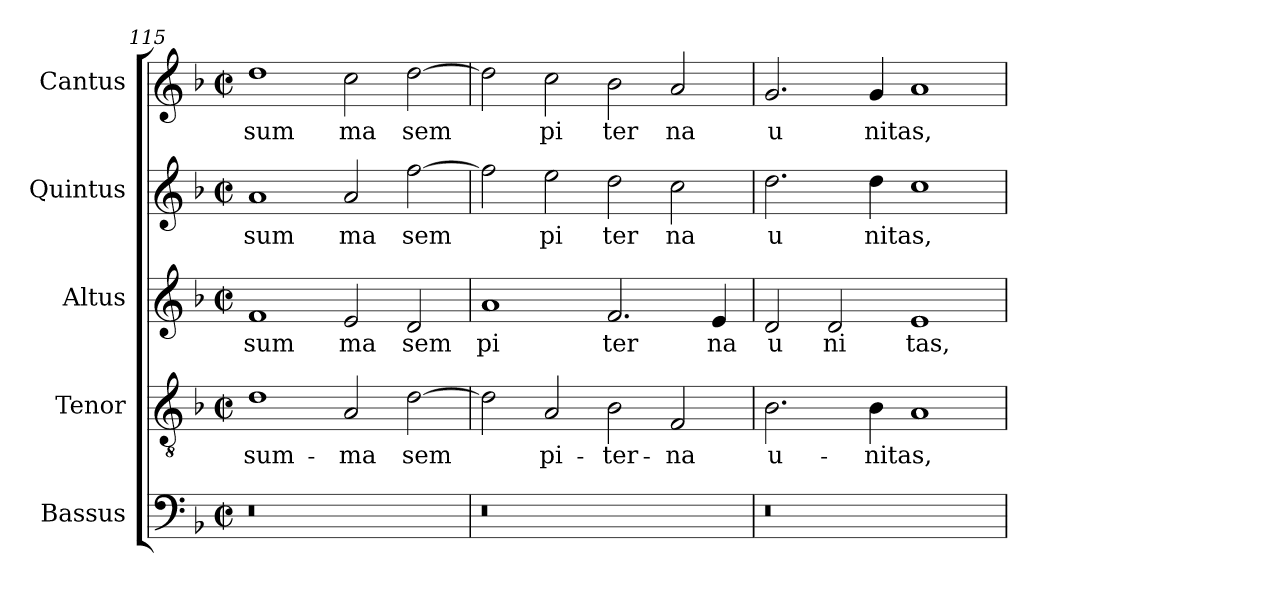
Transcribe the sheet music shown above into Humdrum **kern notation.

**kern	**kern	**text	**kern	**text	**kern	**text	**kern	**text
*part5	*part4	*part4	*part3	*part3	*part2	*part2	*part1	*part1
*staff5	*staff4	*staff4	*staff3	*staff3	*staff2	*staff2	*staff1	*staff1
*I"Bassus	*I"Tenor	*	*I"Altus	*	*I"Quintus	*	*I"Cantus	*
*clefF4	*clefGv2	*	*clefG2	*	*clefG2	*	*clefG2	*
*k[b-]	*k[b-]	*	*k[b-]	*	*k[b-]	*	*k[b-]	*
*F:	*F:	*	*F:	*	*F:	*	*F:	*
*M2/2	*M2/2	*	*M2/2	*	*M2/2	*	*M2/2	*
*met(c|)	*met(c|)	*	*met(c|)	*	*met(c|)	*	*met(c|)	*
=115	=115	=115	=115	=115	=115	=115	=115	=115
!	!	!LO:LY:b:cj	!	!LO:LY:b:cj	!	!LO:LY:b:cj	!	!LO:LY:b:cj
0r	1d	sum-	1f	sum	1a	sum	1dd	sum
!	!	!LO:LY:b:cj	!	!LO:LY:b:cj	!	!LO:LY:b:cj	!	!LO:LY:b:cj
.	2A/	-ma	2e/	ma	2a/	ma	2cc\	ma
!	!	!LO:LY:b:cj	!	!LO:LY:b:cj	!	!LO:LY:b:cj	!	!LO:LY:b:cj
.	[>2d\	sem-	2d/	sem	[>2ff\	sem	[>2dd\	sem
=116	=116	=116	=116	=116	=116	=116	=116	=116
!	!	!LO:LY:b:cj	!	!LO:LY:b:cj	!	!LO:LY:b:cj	!	!LO:LY:b:cj
0r	2d\]	--	1a	pi	2ff\]	.	2dd\]	.
!	!	!LO:LY:b:cj	!	!	!	!LO:LY:b:cj	!	!LO:LY:b:cj
.	2A/	-pi-	.	.	2ee\	pi	2cc\	pi
!	!	!LO:LY:b:cj	!	!LO:LY:b:cj	!	!LO:LY:b:cj	!	!LO:LY:b:cj
.	2B-\	-ter-	2.f/	ter	2dd\	ter	2b-\	ter
!	!	!LO:LY:b:cj	!	!	!	!LO:LY:b:cj	!	!LO:LY:b:cj
.	2F/	-na	.	.	2cc\	na	2a/	na
!	!	!	!	!LO:LY:b:cj	!	!	!	!
.	.	.	4e/	na	.	.	.	.
=117	=117	=117	=117	=117	=117	=117	=117	=117
!	!	!LO:LY:b:cj	!	!LO:LY:b:cj	!	!LO:LY:b:cj	!	!LO:LY:b:cj
0r	2.B-\	u-	2d/	u	2.dd\	u	2.g/	u
!	!	!	!	!LO:LY:b:cj	!	!	!	!
.	.	.	2d/	ni	.	.	.	.
!	!	!LO:LY:b:cj	!	!	!	!LO:LY:b:cj	!	!LO:LY:b:cj
.	4B-\	-nitas,	.	.	4dd\	nitas,	4g/	nitas,
!	!	!LO:LY:b:cj	!	!LO:LY:b:cj	!	!LO:LY:b:cj	!	!LO:LY:b:cj
.	1A	.	1e	tas,	1cc	.	1a	.
=	=	=	=	=	=	=	=	=
*-	*-	*-	*-	*-	*-	*-	*-	*-
